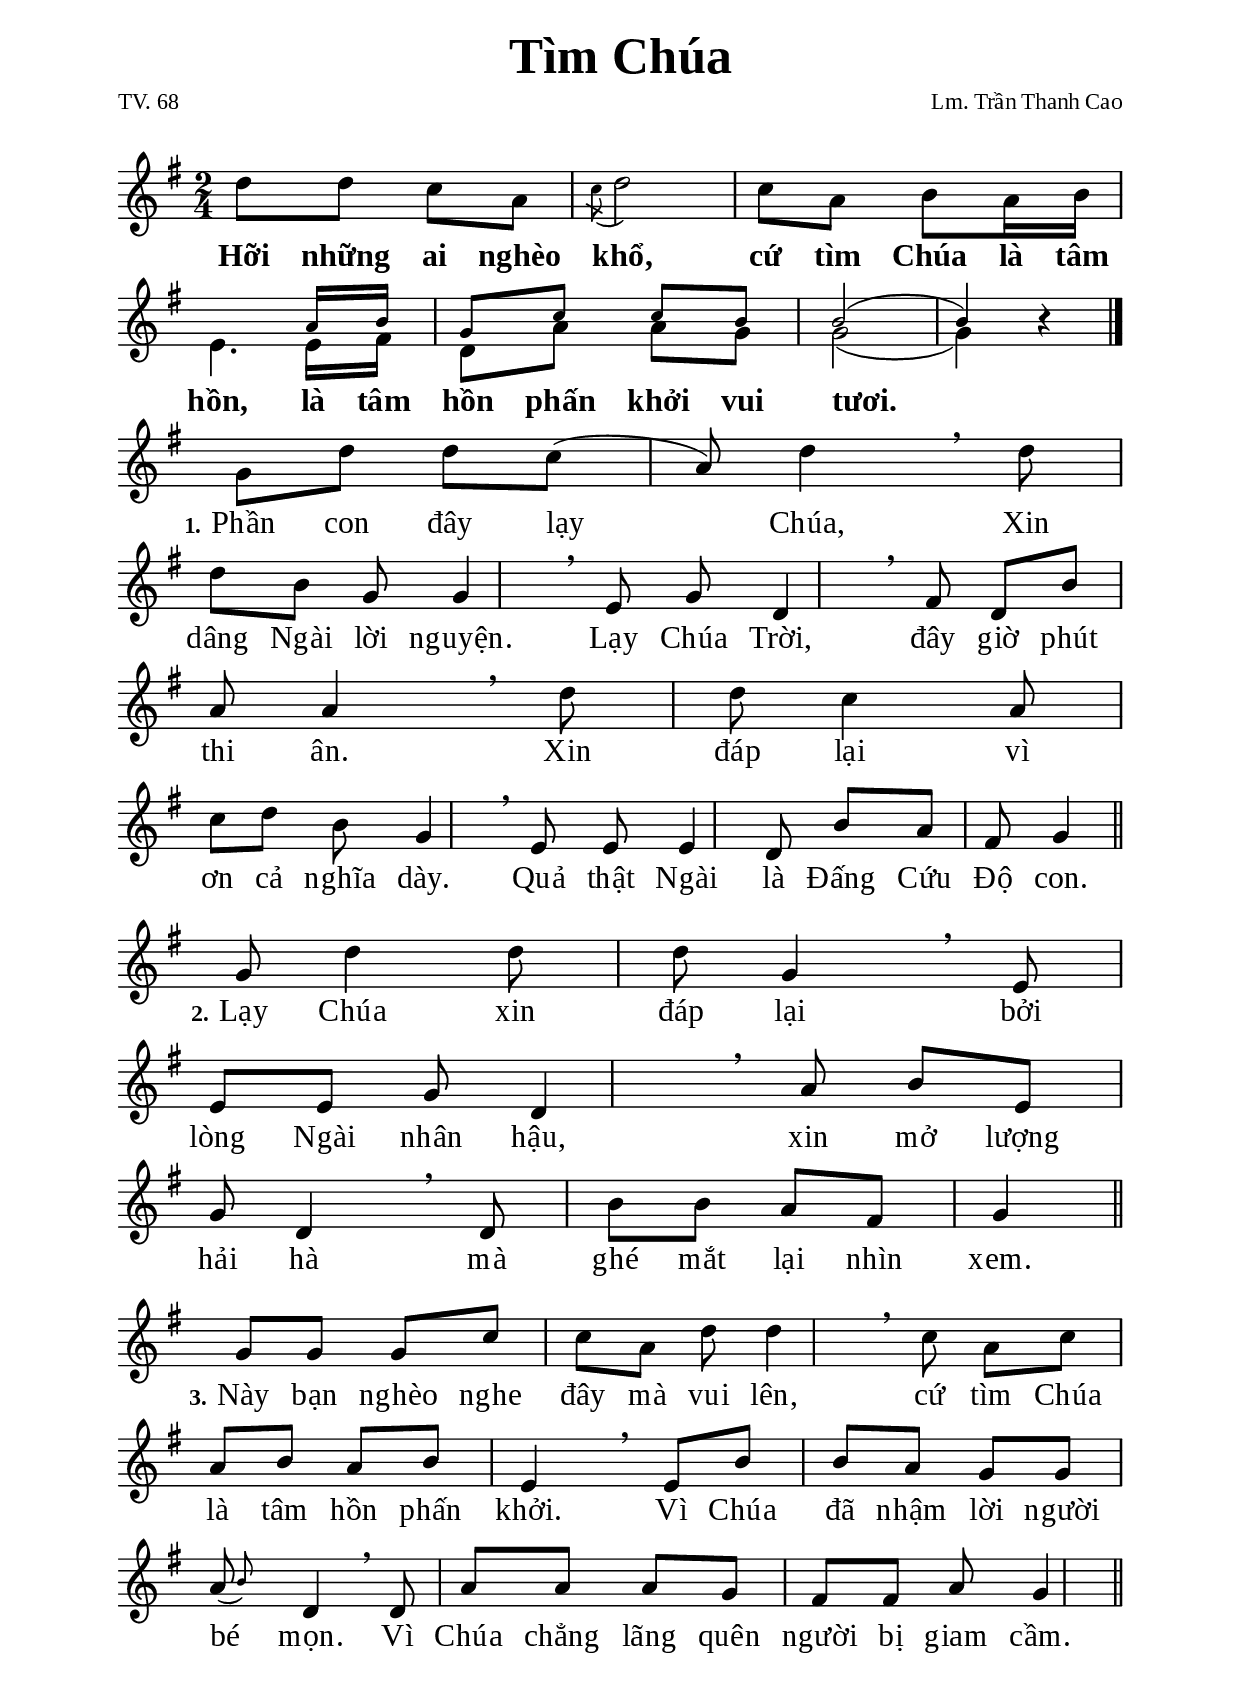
% Cài đặt chung
\version "2.20.0"
\include "english.ly"

\header {
  title = \markup { \fontsize #3 "Tìm Chúa" }
  poet = "TV. 68"
  composer = "Lm. Trần Thanh Cao"
  arranger = " "
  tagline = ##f
}

\paper {
  #(set-paper-size "a4")
  top-margin = 10\mm
  bottom-margin = 10\mm
  left-margin = 20\mm
  right-margin = 20\mm
  indent = #0
  #(define fonts
    (make-pango-font-tree
      "Liberation Serif"
      "Liberation Serif"
      "Liberation Serif"
      (/ 20 20)))
  page-count = #1
}

% Nhạc điệp khúc
nhacDiepKhucSop = \relative c'' {
  d8 d c a |
  \acciaccatura c8 d2 |
  c8 a b a16 b |
  e,4. e16 fs |
  d8 a' a g |
  g2 ( |
  g4) r \bar "|."
}

nhacDiepKhucBass = \relative c'' {
  \skip 2
  \skip 2
  \skip 2
  \skip 4. a16 b |
  g8 c c b |
  b2 ( |
  b4) r
}

% Nhạc phiên khúc
nhacPhienKhucMot = \relative c'' {
  g8 d' d c (a) d4 \breathe
  d8 d b g g4 \breathe
  e8 g d4 \breathe
  fs8 d b' a a4 \breathe
  d8 d c4 a8 c d b g4 \breathe
  e8 e e4 d8 b' a fs g4 \bar "||"
}

nhacPhienKhucHai = \relative c'' {
  g8 d'4 d8 d g,4 \breathe
  e8 e e g d4 \breathe
  a'8 b e, g d4 \breathe
  d8 b' b a fs g4 \bar "||"
}

nhacPhienKhucBa = \relative c'' {
  #(define afterGraceFraction (cons 1 4))
  g8 g g c c a d d4 \breathe
  c8 a c a b a b e,4 \breathe
  e8 b' b a g g \afterGrace a (\tweak font-size #-4 b) d,4 \breathe
  d8 a' a a g fs fs a g4 \bar "||"
}

% Lời điệp khúc
loiDiepKhuc = \lyricmode {
  Hỡi những ai nghèo khổ,
  cứ tìm Chúa là tâm hồn,
  là tâm hồn phấn khởi vui tươi.
}

% Lời phiên khúc
loiPhienKhucMot = \lyricmode {
  \set stanza = #"1."
  Phần con đây lạy Chúa,
  Xin dâng Ngài lời nguyện.
  Lạy Chúa Trời, đây giờ phút thi ân.
  Xin đáp lại vì ơn cả nghĩa dày.
  Quả thật Ngài là Đấng Cứu Độ con.
}

loiPhienKhucHai = \lyricmode {
  \set stanza = #"2."
  Lạy Chúa xin đáp lại bởi lòng Ngài nhân hậu,
  xin mở lượng hải hà mà ghé mắt lại nhìn xem.
}

loiPhienKhucBa = \lyricmode {
  \set stanza = #"3."
  Này bạn nghèo nghe đây mà vui lên,
  cứ tìm Chúa là tâm hồn phấn khởi.
  Vì Chúa đã nhậm lời người bé mọn.
  Vì Chúa chẳng lãng quên người bị giam cầm.
}


% Dàn trang
\score {
  \new ChoirStaff <<
    \new Staff = diepKhuc \with {
        \consists "Merge_rests_engraver"
        \magnifyStaff #(magstep +1)
      }
      <<
      \new Voice = beSop {
        \voiceTwo \key g \major \time 2/4 \nhacDiepKhucSop
      }
      \new Voice = beBas {
        \override NoteHead.font-size = #-2
        \voiceOne \key g \major \time 2/4 \nhacDiepKhucBass
      }
    >>
    \new Lyrics \lyricsto beSop \loiDiepKhuc
  >>
  \layout {
    \override Lyrics.LyricText.font-series = #'bold
    \override Lyrics.LyricText.font-size = #+3
    \override Lyrics.LyricSpace.minimum-distance = #3.0
    \override Score.BarNumber.break-visibility = ##(#f #f #f)
    \override Score.SpacingSpanner.uniform-stretching = ##t
  }
}

\score {
  \new ChoirStaff <<
    \new Staff = phienKhuc \with {
        \magnifyStaff #(magstep +1)
      }
      <<
      \new Voice = beSop {
        \key g \major \time 2/4 \nhacPhienKhucMot
      }
    >>
    \new Lyrics \lyricsto beSop \loiPhienKhucMot
  >>
  \layout {
    \override Staff.TimeSignature.transparent = ##t
    \override Lyrics.LyricText.font-size = #+3
    \override Lyrics.LyricSpace.minimum-distance = #2.0
    \override Score.BarNumber.break-visibility = ##(#f #f #f)
    \override Score.SpacingSpanner.uniform-stretching = ##t
    \set Score.barAlways = ##t
    \set Score.defaultBarType = ""
  } 
}

\score {
  \new ChoirStaff <<
    \new Staff = phienKhuc \with {
        \magnifyStaff #(magstep +1)
      }
      <<
      \new Voice = beSop {
        \key g \major \time 2/4 \nhacPhienKhucHai
      }
    >>
    \new Lyrics \lyricsto beSop \loiPhienKhucHai
  >>
  \layout {
    \override Staff.TimeSignature.transparent = ##t
    \override Lyrics.LyricText.font-size = #+3
    \override Lyrics.LyricSpace.minimum-distance = #2.0
    \override Score.BarNumber.break-visibility = ##(#f #f #f)
    \override Score.SpacingSpanner.uniform-stretching = ##t
    \set Score.barAlways = ##t
    \set Score.defaultBarType = ""
  } 
}

\score {
  \new ChoirStaff <<
    \new Staff = phienKhuc \with {
        \magnifyStaff #(magstep +1)
      }
      <<
      \new Voice = beSop {
        \key g \major \time 2/4 \nhacPhienKhucBa
      }
    >>
    \new Lyrics \lyricsto beSop \loiPhienKhucBa
  >>
  \layout {
    \override Staff.TimeSignature.transparent = ##t
    \override Lyrics.LyricText.font-size = #+3
    \override Lyrics.LyricSpace.minimum-distance = #2.0
    \override Score.BarNumber.break-visibility = ##(#f #f #f)
    \override Score.SpacingSpanner.uniform-stretching = ##t
    \set Score.barAlways = ##t
    \set Score.defaultBarType = ""
  } 
}
